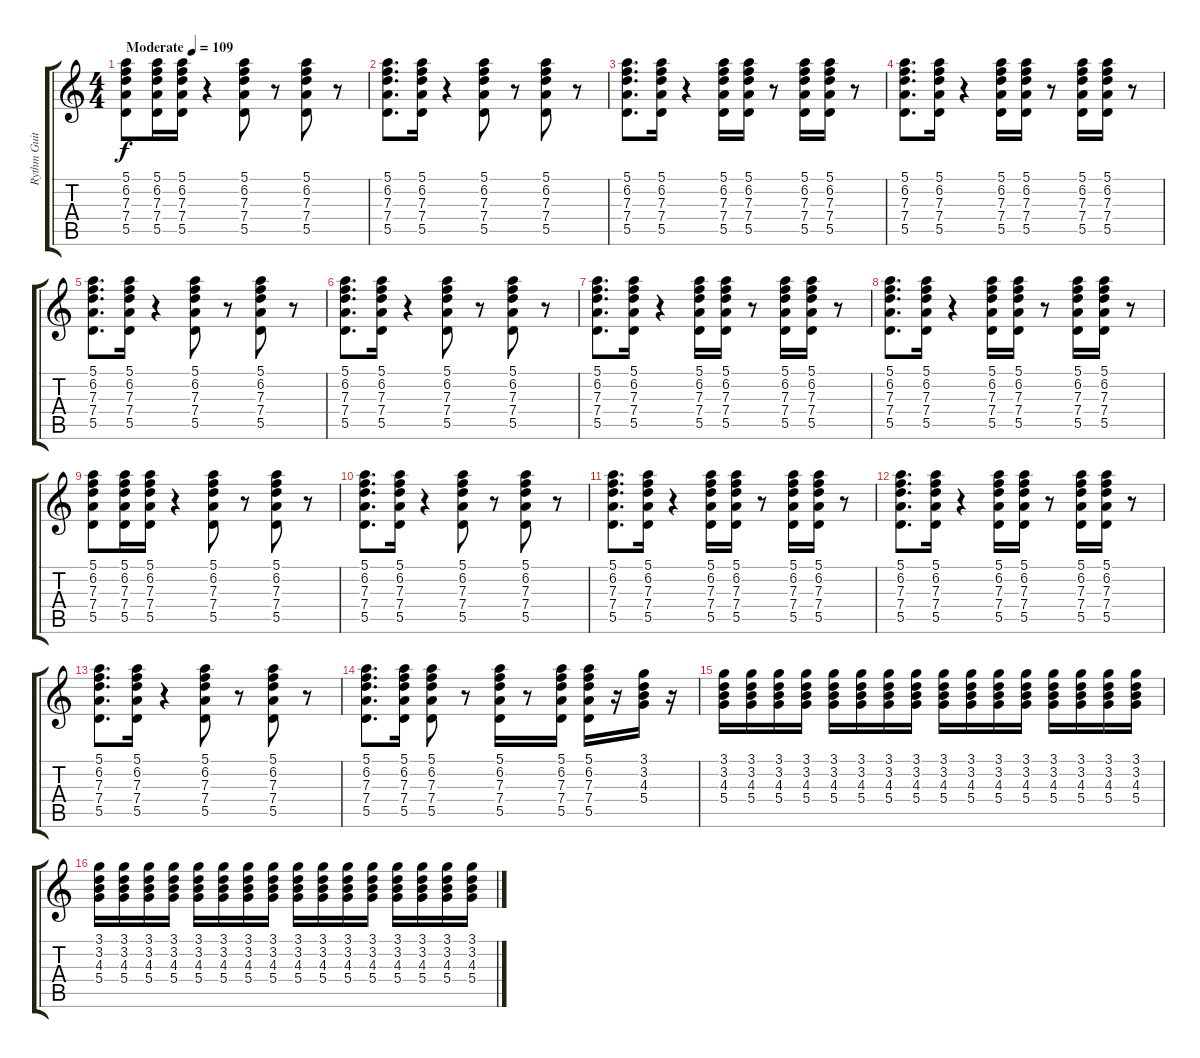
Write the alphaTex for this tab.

\track ("Rythm Guitar 1" "Rythm Guit") {instrument electricguitarclean}
\staff {score tabs}
\tuning (E4 B3 G3 D3 A2 E2) {hide}
\ts (4 4)
\tempo (109 "Moderate")
\clef g2
\ks c
(5.1 6.2 7.3 7.4 5.5).8{dy f instrument electricguitarclean} (5.1 6.2 7.3 7.4 5.5).16 (5.1 6.2 7.3 7.4 5.5).16 r.4 (5.1 6.2 7.3 7.4 5.5).8 r.8 (5.1 6.2 7.3 7.4 5.5).8 r.8 |
(5.1 6.2 7.3 7.4 5.5).8{d} (5.1 6.2 7.3 7.4 5.5).16 r.4 (5.1 6.2 7.3 7.4 5.5).8 r.8 (5.1 6.2 7.3 7.4 5.5).8 r.8 |
(5.1 6.2 7.3 7.4 5.5).8{d} (5.1 6.2 7.3 7.4 5.5).16 r.4 (5.1 6.2 7.3 7.4 5.5).16 (5.1 6.2 7.3 7.4 5.5).16 r.8 (5.1 6.2 7.3 7.4 5.5).16 (5.1 6.2 7.3 7.4 5.5).16 r.8 |
(5.1 6.2 7.3 7.4 5.5).8{d} (5.1 6.2 7.3 7.4 5.5).16 r.4 (5.1 6.2 7.3 7.4 5.5).16 (5.1 6.2 7.3 7.4 5.5).16 r.8 (5.1 6.2 7.3 7.4 5.5).16 (5.1 6.2 7.3 7.4 5.5).16 r.8 |
(5.1 6.2 7.3 7.4 5.5).8{d} (5.1 6.2 7.3 7.4 5.5).16 r.4 (5.1 6.2 7.3 7.4 5.5).8 r.8 (5.1 6.2 7.3 7.4 5.5).8 r.8 |
(5.1 6.2 7.3 7.4 5.5).8{d} (5.1 6.2 7.3 7.4 5.5).16 r.4 (5.1 6.2 7.3 7.4 5.5).8 r.8 (5.1 6.2 7.3 7.4 5.5).8 r.8 |
(5.1 6.2 7.3 7.4 5.5).8{d} (5.1 6.2 7.3 7.4 5.5).16 r.4 (5.1 6.2 7.3 7.4 5.5).16 (5.1 6.2 7.3 7.4 5.5).16 r.8 (5.1 6.2 7.3 7.4 5.5).16 (5.1 6.2 7.3 7.4 5.5).16 r.8 |
(5.1 6.2 7.3 7.4 5.5).8{d} (5.1 6.2 7.3 7.4 5.5).16 r.4 (5.1 6.2 7.3 7.4 5.5).16 (5.1 6.2 7.3 7.4 5.5).16 r.8 (5.1 6.2 7.3 7.4 5.5).16 (5.1 6.2 7.3 7.4 5.5).16 r.8 |
(5.1 6.2 7.3 7.4 5.5).8 (5.1 6.2 7.3 7.4 5.5).16 (5.1 6.2 7.3 7.4 5.5).16 r.4 (5.1 6.2 7.3 7.4 5.5).8 r.8 (5.1 6.2 7.3 7.4 5.5).8 r.8 |
(5.1 6.2 7.3 7.4 5.5).8{d} (5.1 6.2 7.3 7.4 5.5).16 r.4 (5.1 6.2 7.3 7.4 5.5).8 r.8 (5.1 6.2 7.3 7.4 5.5).8 r.8 |
(5.1 6.2 7.3 7.4 5.5).8{d} (5.1 6.2 7.3 7.4 5.5).16 r.4 (5.1 6.2 7.3 7.4 5.5).16 (5.1 6.2 7.3 7.4 5.5).16 r.8 (5.1 6.2 7.3 7.4 5.5).16 (5.1 6.2 7.3 7.4 5.5).16 r.8 |
(5.1 6.2 7.3 7.4 5.5).8{d} (5.1 6.2 7.3 7.4 5.5).16 r.4 (5.1 6.2 7.3 7.4 5.5).16 (5.1 6.2 7.3 7.4 5.5).16 r.8 (5.1 6.2 7.3 7.4 5.5).16 (5.1 6.2 7.3 7.4 5.5).16 r.8 |
(5.1 6.2 7.3 7.4 5.5).8{d} (5.1 6.2 7.3 7.4 5.5).16 r.4 (5.1 6.2 7.3 7.4 5.5).8 r.8 (5.1 6.2 7.3 7.4 5.5).8 r.8 |
(5.1 6.2 7.3 7.4 5.5).8{d} (5.1 6.2 7.3 7.4 5.5).16 (5.1 6.2 7.3 7.4 5.5).8 r.8 (5.1 6.2 7.3 7.4 5.5).16 r.8 (5.1 6.2 7.3 7.4 5.5).16 (5.1 6.2 7.3 7.4 5.5).16 r.16 (3.1 3.2 4.3 5.4).16 r.16 |
(3.1 3.2 4.3 5.4).16 (3.1 3.2 4.3 5.4).16 (3.1 3.2 4.3 5.4).16 (3.1 3.2 4.3 5.4).16 (3.1 3.2 4.3 5.4).16 (3.1 3.2 4.3 5.4).16 (3.1 3.2 4.3 5.4).16 (3.1 3.2 4.3 5.4).16 (3.1 3.2 4.3 5.4).16 (3.1 3.2 4.3 5.4).16 (3.1 3.2 4.3 5.4).16 (3.1 3.2 4.3 5.4).16 (3.1 3.2 4.3 5.4).16 (3.1 3.2 4.3 5.4).16 (3.1 3.2 4.3 5.4).16 (3.1 3.2 4.3 5.4).16 |
(3.1 3.2 4.3 5.4).16 (3.1 3.2 4.3 5.4).16 (3.1 3.2 4.3 5.4).16 (3.1 3.2 4.3 5.4).16 (3.1 3.2 4.3 5.4).16 (3.1 3.2 4.3 5.4).16 (3.1 3.2 4.3 5.4).16 (3.1 3.2 4.3 5.4).16 (3.1 3.2 4.3 5.4).16 (3.1 3.2 4.3 5.4).16 (3.1 3.2 4.3 5.4).16 (3.1 3.2 4.3 5.4).16 (3.1 3.2 4.3 5.4).16 (3.1 3.2 4.3 5.4).16 (3.1 3.2 4.3 5.4).16 (3.1 3.2 4.3 5.4).16
